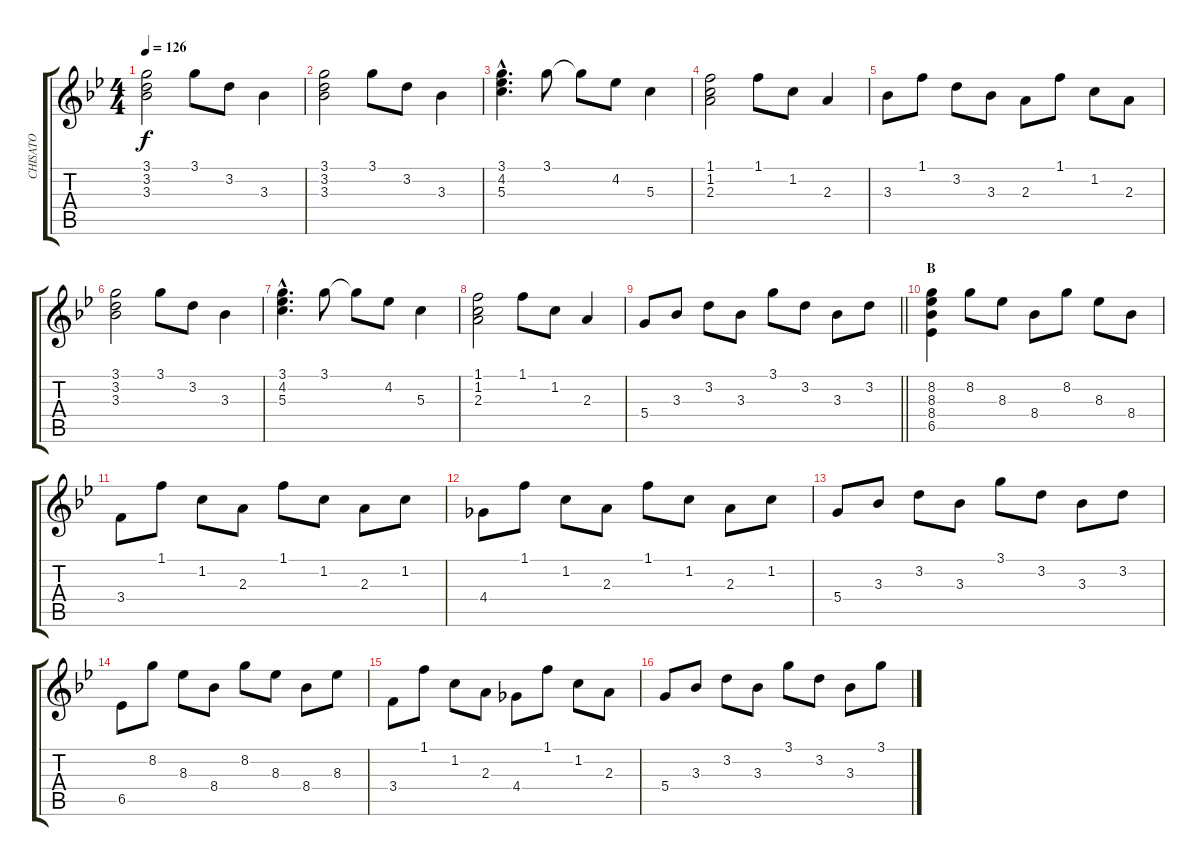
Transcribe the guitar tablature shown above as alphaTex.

\track ("CHISATO" "CHISATO") {instrument electricguitarclean}
\staff {score tabs}
\tuning (E4 B3 G3 D3 A2 E2) {hide}
\ts (4 4)
\tempo 126
\clef g2
\ks bb
(3.1 3.2 3.3).2{dy f} 3.1.8 3.2.8 3.3.4 |
(3.1 3.2 3.3).2 3.1.8 3.2.8 3.3.4 |
(3.1{hac} 4.2{hac} 5.3{hac}).4{d} 3.1.8 3.1{t}.8 4.2.8 5.3.4 |
(1.1 1.2 2.3).2 1.1.8 1.2.8 2.3.4 |
3.3.8 1.1.8 3.2.8 3.3.8 2.3.8 1.1.8 1.2.8 2.3.8 |
(3.1 3.2 3.3).2 3.1.8 3.2.8 3.3.4 |
(3.1{hac} 4.2{hac} 5.3{hac}).4{d} 3.1.8 3.1{t}.8 4.2.8 5.3.4 |
(1.1 1.2 2.3).2 1.1.8 1.2.8 2.3.4 |
\barLineRight lightlight
5.4.8 3.3.8 3.2.8 3.3.8 3.1.8 3.2.8 3.3.8 3.2.8 |
\section ("" "B ")
(8.2 8.3 8.4 6.5).4 8.2.8 8.3.8 8.4.8 8.2.8 8.3.8 8.4.8 |
3.4.8 1.1.8 1.2.8 2.3.8 1.1.8 1.2.8 2.3.8 1.2.8 |
4.4.8 1.1.8 1.2.8 2.3.8 1.1.8 1.2.8 2.3.8 1.2.8 |
5.4.8 3.3.8 3.2.8 3.3.8 3.1.8 3.2.8 3.3.8 3.2.8 |
6.5.8 8.2.8 8.3.8 8.4.8 8.2.8 8.3.8 8.4.8 8.3.8 |
3.4.8 1.1.8 1.2.8 2.3.8 4.4.8 1.1.8 1.2.8 2.3.8 |
5.4.8 3.3.8 3.2.8 3.3.8 3.1.8 3.2.8 3.3.8 3.1.8
